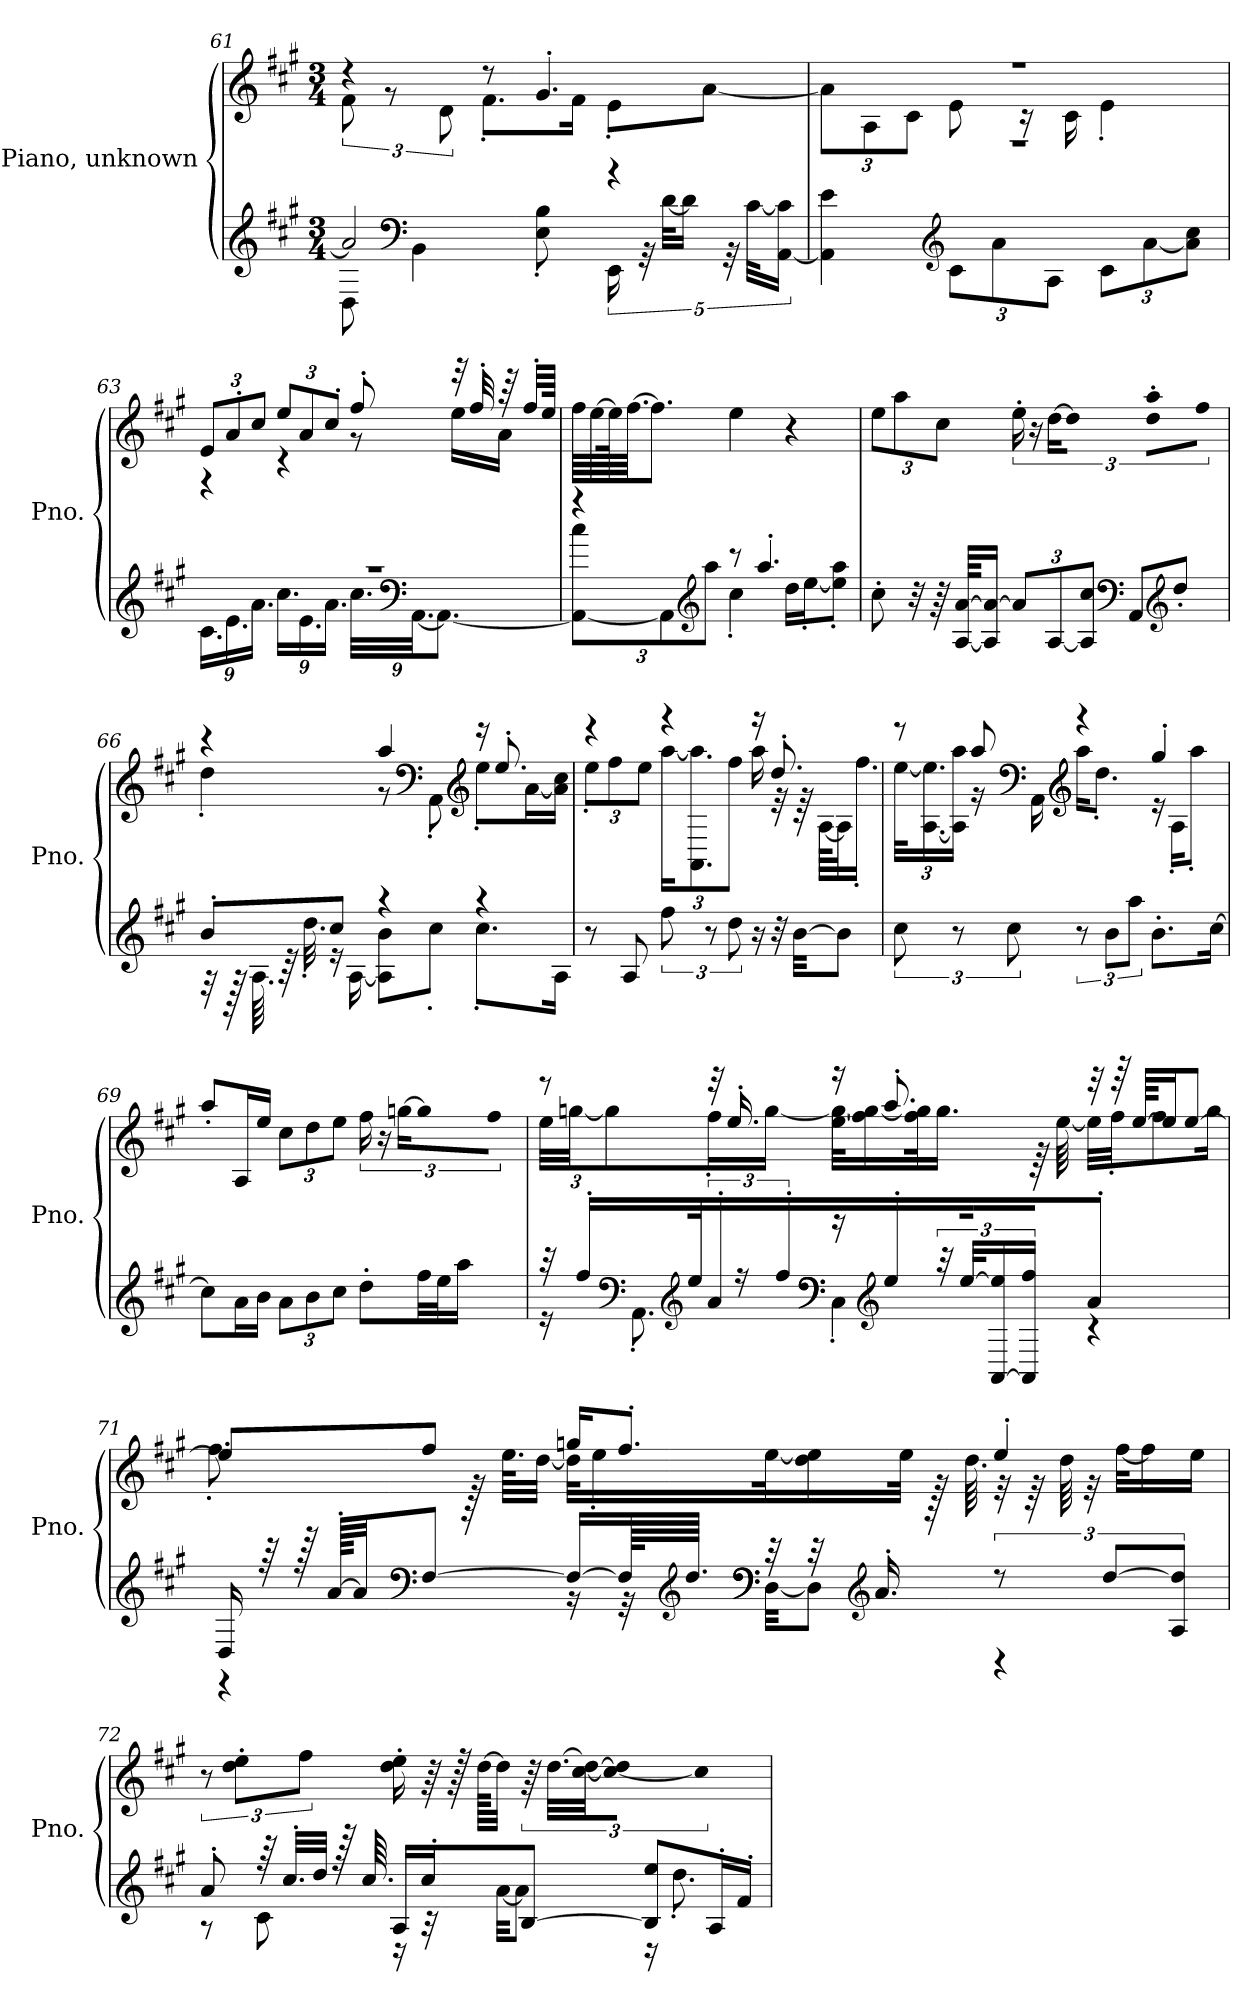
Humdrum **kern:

**kern	**kern
*part1	*part1
*staff2	*staff1
*I"Piano, unknown	*
*I'Pno.	*
!!LO:LB:g=z
*clefG2	*clefG2
*k[f#c#g#]	*k[f#c#g#]
*M3/4	*M3/4
=61	=61
*^	*^
2a/]	8D\	4r	12f#\
.	.	.	12r
*clefF4	*	*	*
.	4BB\	.	.
.	.	.	12d\
.	.	8r	8.f#'\L
.	8E\' 8B\'	4.g#'/	.
.	.	.	16f#\Jk
4r	20EE\	.	8e'\L
.	40r	.	.
.	[40d\KLL	.	.
.	20d\JJ]	.	.
.	.	.	[8a\J
.	40r	.	.
.	[40c#\KLL	.	.
.	[20AA\ 20c#\]JJ	.	.
=62	=62	=62	=62
*	*	*	*Xbrackettup
2.r	4AA\] 4e\	2.r	12a\L]
.	.	.	12A\
.	.	.	12c#\J
*clefG2	*	*	*
*	*Xbrackettup	*	*
.	12c#\L	.	8e\
.	12a\	.	.
.	.	.	16r
.	12A\J	.	.
.	.	.	16c#\
.	12c#\L	.	4e'\
.	[12a\	.	.
.	12a\] 12cc#\J	.	.
!!LO:LB:g=z	!!
=63	=63	=63	=63
2.r	18.c#\LL	12e/L	4r
.	18.e\	12a'/	.
.	18.a\JJ	12cc#/J	.
.	18.cc#\LL	12ee/L	4r
.	18.e\	12a/	.
.	18.a\JJ	12cc#'/J	.
.	36.cc#\LLL	8ff#'/	8r
*clefF4	*	*	*
.	[36.AA\JJ	.	.
.	9.AA\J_	.	.
.	.	32r	16ee\LL
.	.	32ff#'/	.
.	.	64r	16a\JJ
.	.	32ff#'/LLL	.
.	.	64ee/JJJk	.
*	*	*v	*v
=64	=64	=64
4r	12AA\_ 12cc#\L	64ff#\LLLL
.	.	[64ee\
.	.	128ee\K]
.	.	[64.ff#\JJJ
.	.	8.ff#\J]
.	12AA\]	.
*clefG2	*	*
.	12aa\J	.
8r	4cc#'\	4ee\
4.aa'/	.	.
.	16dd\LL	4r
.	[16ee'\J	.
.	8ee\]' 8aa\'J	.
*v	*v	*
!!LO:LB:g=z
=65	=65
8cc#'\	12ee\L
.	12aa\
32r	.
64r	.
.	12cc#\J
[64A/ [64a/KKLL	.
16A/] 16a/_JJ	.
*	*brackettup
12a/L]	24ee'\
.	24r
[12A/	[24dd\KL
.	8dd\J]
12A/] 12cc#/J	.
*clefF4	*
8AA/L	8dd\' 8aa\'L
*clefG2	*
8dd'/J	8ff#\J
=66	=66
*^	*^
8b'/L	32r	4r	4dd'\
.	128r	.	.
.	64.A\	.	.
.	64r	.	.
.	32.dd'\	.	.
8cc#/J	16r	.	.
.	[16A\	.	.
4r	8A\] 8b\L	4aa/	8r
*	*	*clefF4	*
.	8cc#'\J	.	8AA'\
*	*	*clefG2	*
4r	8.cc#'\L	16r	8ee'\L
.	.	8.ee'/	.
.	.	.	[16a\L
.	16A\Jk	.	16a\] 16cc#\JJ
*v	*v	*	*
!!LO:LB:g=z	!!
=67	=67	=67
*	*	*Xbrackettup
8r	4r	12ee'\L
.	.	12ff#\
8A/	.	.
.	.	12ee\J
*brackettup	*	*
12ff#\	4r	[24aa\KL
.	.	12.AA\ 12.aa\]
12r	.	.
12dd\	.	12ff#\J
16r	16r	16aa\
32r	8.dd'/	32r
[32b\KKL	.	64r
.	.	[64A\KLLL
8b\J]	.	32A\J]
.	.	16.ff#'\JJ
=68	=68	=68
12cc#\	8r	[48ee\KLL
.	.	[24.A\ 24.ee\]
12r	.	24A\] 24aa\JJ
.	8aa/	16r
12cc#\	.	.
*	*clefF4	*
.	.	16AA\
*	*clefG2	*
12r	4r	16aa\KL
.	.	8.dd'\J
12b\L	.	.
12aa\J	.	.
8.b'\L	4gg#'/	16r
.	.	16A'\KL
.	.	8aa'\J
[16cc#\Jk	.	.
*	*v	*v
!!LO:PB:g=z
=69	=69
8cc#\L]	8aa'/L
16a\L	16A/L
16b\JJ	16ee/JJ
*Xbrackettup	*
12a\L	12cc#\L
12b\	12dd\
12cc#\J	12ee\J
*	*brackettup
8dd'\L	24ff#\
.	24r
.	[24ggn\LL
32ff#\LL	16gg\]
32ee\J	.
16aa\JJ	16ff#\JJ
!!LO:LB:g=z
=70	=70
*^	*^
*	*	*	*Xbrackettup
32r	16r	8r	48ee\LLL
.	.	.	[48ggn\JJ
16ff#'/LL	.	.	.
.	.	.	12gg\]
*clefF4	*	*	*
.	8.AA'\	.	.
*clefG2	*	*	*
32ee/K	.	.	.
*brackettup	*	*	*
24a'/JJ	.	32r	16ff#'\L
.	.	16.ee'/	.
24r	.	.	.
.	.	.	[16gg\JJ
24ff#'/	.	.	.
*clefF4	*	*	*
16r	4C#'\	16r	32ee\ 32gg\_KLL
.	.	.	16ff#\ 16gg\_
*clefG2	*	*	*
16ee'/	.	8.aa'/	.
.	.	.	32ff#\ 32gg\]K
48r	.	.	16.gg\JJ
[48ee/KLL	.	.	.
[24AA/ 24ee/]	.	.	.
24AA/] 24ff#/JJ	.	.	.
.	.	.	64r
.	.	.	[64ee\
4a'/	4r	32r	32ee\LLL]
.	.	64r	32ff#'\JJ
.	.	[64ee/KKLL	.
.	.	16ee/J]	8ff#\
.	.	[8ee/J	.
.	.	.	16gg\Jk
!!LO:LB:g=z	!!
=71	=71	=71	=71
16D/	4r	8ee/L]	8.ff#'\
64r	.	.	.
128r	.	.	.
[128a'/KKLLL	.	.	.
32a/JJ]	.	.	.
*clefF4	*	*	*
[8F#/J	.	8ff#/J	.
.	.	.	128r
.	.	.	64.ee\KLLL
.	.	.	[32dd\JJJ
16F#/LL_	16r	16ggn/KL	32dd\KLL]
.	.	.	16ee'\
128F#/KLL]	32r	8.ff#'/J	.
*clefG2	*	*	*
64.dd/JJJJ	.	.	.
*clefF4	*	*	*
32r	[32D\KKL	.	[32ee\K
32r	8D\J]	.	16dd\ 16ee\]
*clefG2	*	*	*
16.a'/	.	.	.
.	.	.	32ee\JJk
.	.	.	128r
.	.	.	64.dd\
12r	4r	4ee'/	32r
.	.	.	64r
.	.	.	64dd\
.	.	.	32r
[12dd/L	.	.	.
.	.	.	[32ff#\KLL
.	.	.	16ff#\]
12A/ 12dd/]J	.	.	.
.	.	.	16ee\JJ
*	*	*v	*v
!!LO:LB:g=z
=72	=72	=72
*	*	*brackettup
8a'/	8r	12r
.	.	12dd\' 12ee\'L
64r	8c#\	.
32.cc#'/LLL	.	.
.	.	12ff#\J
32dd/JJJ	.	.
128r	.	.
64.cc#/	.	.
16A/LL	16r	16dd\' 16ee\'
16cc#'/J	32r	64r
.	.	128r
.	.	[128dd\KKLLL
.	[32a\KKL	32dd\JJJ]
[8B/J	8a\J]	96r
.	.	[48.dd\LLL
.	.	[48cc#\ 48dd\_J
.	.	16cc#\_ 16dd\]JJ
8B/] 8ee/L	16r	4cc#\]
.	8.dd'\	.
16A'/L	.	.
16f#'/JJ	.	.
*v	*v	*
=	=
*-	*-
